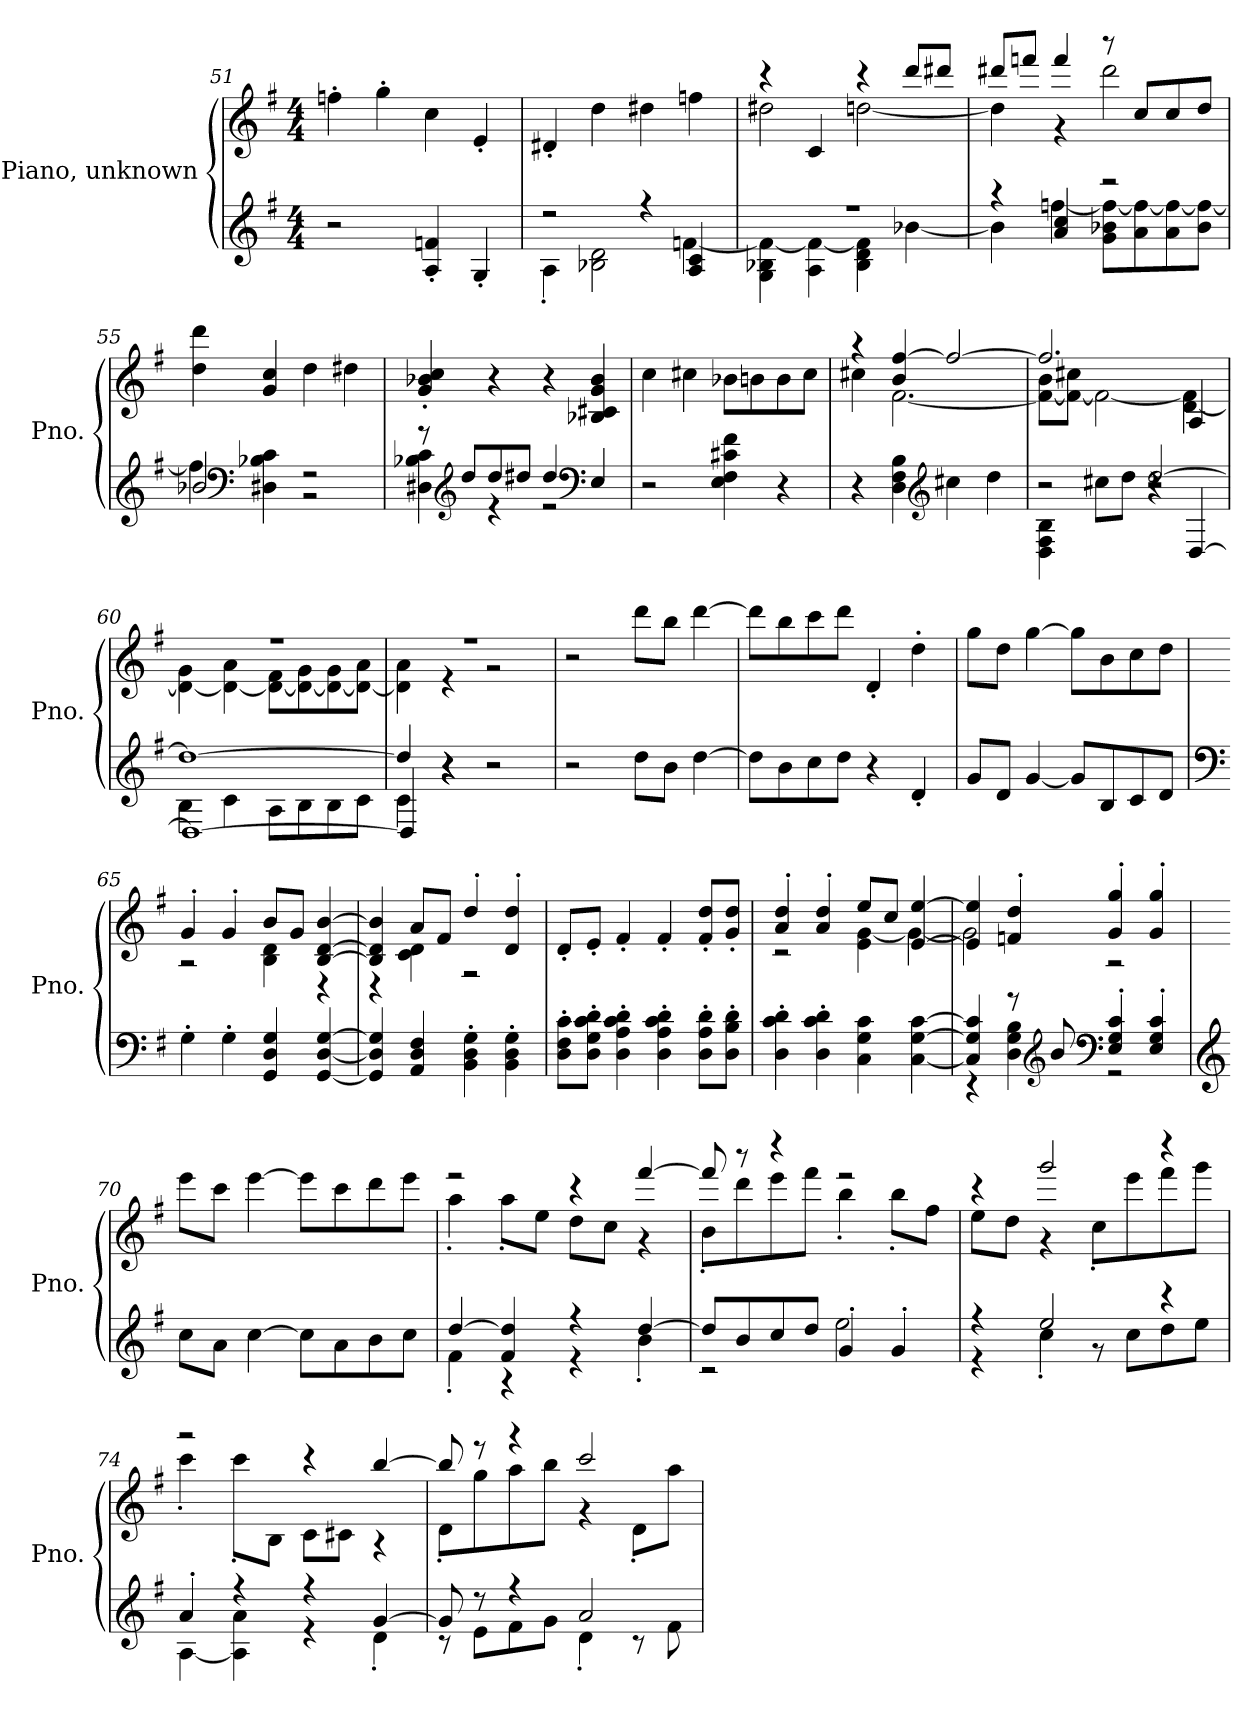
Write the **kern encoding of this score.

**kern	**kern
*part1	*part1
*staff2	*staff1
*I"Piano, unknown	*
*I'Pno.	*
!!LO:PB:g=z
*clefG2	*clefG2
*k[f#]	*k[f#]
*M4/4	*M4/4
=51	=51
2r	4ffn'\
.	4gg'\
4A/' 4fn/'	4cc\
4G'/	4e'/
=52	=52
*^	*
2r	4A'\	4d#X'/
.	2B-X\ 2d\	4dd\
4r	.	4dd#X\
4A/ 4c/	[4fn\	4ffn\
=53	=53	=53
*	*	*^
1r	4G\ 4B-X\ 4f\_	4r	2dd#X\
.	4A\ 4f\_	4c/	.
.	4B-\ 4d\ 4f\]	4r	[2ddn\
.	[4b-X\	8ddd/L	.
.	.	8ddd#X/J	.
=54	=54	=54	=54
4r	4b-\]	8ddd#X/L	4dd\]
.	.	8fffn/J	.
4a/ 4cc/	[4ffn\	4fff/	4r
2r	8g\ 8b-X\ 8ff\_L	8r	2ddd#\
.	8a\ 8ff\_	8cc/L	.
.	8a\ 8ff\_	8cc/	.
.	8b-\ 8ff\_J	8dd/J	.
*	*	*v	*v
=55	=55	=55
2b-X/	4ff\]	4dd\ 4ddd\
*clefF4	*	*
.	4D#X\ 4B-X\ 4c\	4g/ 4cc/
2r	2r	4dd\
.	.	4dd#X\
!!LO:LB:g=z
=56	=56	=56
8r	4D#X\ 4B-X\ 4c\	4g/' 4b-X/' 4cc/'
*clefG2	*	*
8dd/L	.	.
8dd/	4r	4r
8dd#X/J	.	.
4dd#/	2r	4r
*clefF4	*	*
4E/	.	4B-X/ 4c#X/ 4g/ 4b-/
*v	*v	*
=57	=57
2r	4cc\
.	4cc#X\
4E\ 4F#\ 4c#X\ 4f#\	8b-X\L
.	8bn\
4r	8b\
.	8cc#\J
=58	=58
*	*^
4r	4r	4cc#X\
4D\ 4F#\ 4B\	4b/ [4ff#/	[2.f#\
*clefG2	*	*
4cc#X\	2ff#/_	.
4dd\	.	.
=59	=59	=59
*^	*	*
*	*^	*	*
2r	4D\ 4F#\ 4B\	2r	2.ff#/]	8f#\_ 8b\L
.	.	.	.	8f#\_ 8cc#X\J
.	8cc#X\L	.	.	2f#\_
.	8dd\J	.	.	.
[2dd/	2r	4r	.	.
.	.	[4D/	4A/	[4d\ 4f#\]
!!LO:LB:g=z	!!
=60	=60	=60	=60	=60
1dd_	4B\	1D_	1r	4d\_ 4g\
.	4c\	.	.	4d\_ 4a\
.	8A\L	.	.	8d\_ 8f#\L
.	8B\	.	.	8d\_ 8g\
.	8B\	.	.	8d\_ 8g\
.	8c\J	.	.	8d\_ 8a\J
=61	=61	=61	=61	=61
4dd/]	4c\	4D/]	1r	4d\] 4a\
4r	4r	4r	.	4r
2r	2r	2r	.	2r
*v	*v	*v	*	*
*	*v	*v
=62	=62
2r	2r
8dd\L	8ddd\L
8b\J	8bb\J
[4dd\	[4ddd\
=63	=63
8dd\L]	8ddd\L]
8b\	8bb\
8cc\	8ccc\
8dd\J	8ddd\J
4r	4d'/
4d'/	4dd'\
=64	=64
8g/L	8gg\L
8d/J	8dd\J
[4g/	[4gg\
8g/L]	8gg\L]
8B/	8b\
8c/	8cc\
8d/J	8dd\J
=65	=65
*clefF4	*
*	*^
4G'\	4g'/	2r
4G'\	4g'/	.
4GG/ 4D/ 4G/	8b/L	4B\ 4d\
.	8g/J	.
[4GG/ [4D/ [4G/	[4B/ [4d/ [4b/	4r
!!LO:LB:g=z	!!
=66	=66	=66
4GG/] 4D/] 4G/]	4B/] 4d/] 4b/]	4r
4AA/ 4D/ 4F#/	8a/L	4c\ 4d\
.	8f#/J	.
4BB\' 4D\' 4G\'	4dd'/	2r
4BB\' 4D\' 4G\'	4d/' 4dd/'	.
*	*v	*v
=67	=67
8D\' 8F#\' 8c\'L	8d'/L
8D\' 8G\' 8c\' 8d\'J	8e'/J
4D\' 4A\' 4c\' 4d\'	4f#'/
4D\' 4A\' 4c\' 4d\'	4f#'/
8D\' 8A\' 8d\'L	8f#/' 8dd/'L
8D\' 8B\' 8d\'J	8g/' 8dd/'J
=68	=68
*	*^
4D\' 4c\' 4d\'	4a/' 4dd/'	2r
4D\' 4c\' 4d\'	4a/' 4dd/'	.
4C\ 4G\ 4c\	8ee/L	4e\ [4g\
.	8cc/J	.
[4C\ [4G\ [4c\	[4e/ [4ee/	4g\_
=69	=69	=69
*^	*	*
4C/] 4G/] 4c/]	4r	4e/] 4ee/]	2g\]
8r	4D\ 4G\ 4B\	4fn/' 4dd/'	.
*clefG2	*	*	*
8b/	.	.	.
*clefF4	*	*	*
4E/' 4G/' 4c/'	2r	4g/' 4gg/'	2r
4E/' 4G/' 4c/'	.	4g/' 4gg/'	.
*v	*v	*	*
*	*v	*v
!!LO:LB:g=z
=70	=70
*clefG2	*
8cc\L	8eee\L
8a\J	8ccc\J
[4cc\	[4eee\
8cc\L]	8eee\L]
8a\	8ccc\
8b\	8ddd\
8cc\J	8eee\J
=71	=71
*^	*^
[4dd/	4f#'\	2r	4aa'\
4f#/ 4dd/]	4r	.	8aa'\L
.	.	.	8ee\J
4r	4r	4r	8dd\L
.	.	.	8cc\J
[4dd/	4b'\	[4fff#/	4r
=72	=72	=72	=72
8dd/L]	2r	8fff#/]	8b'\L
8b/	.	8r	8ddd\
8cc/	.	4r	8eee\
8dd/J	.	.	8fff#\J
4g'/	2ee\	2r	4bb'\
4g'/	.	.	8bb'\L
.	.	.	8ff#\J
=73	=73	=73	=73
4r	4r	4r	8ee\L
.	.	.	8dd\J
2ee/	4cc'\	2ggg/	4r
.	8r	.	8cc'\L
.	8cc\L	.	8eee\
4r	8dd\	4r	8fff#\
.	8ee\J	.	8ggg\J
=74	=74	=74	=74
4a'/	[4A\	2r	4ccc'\
4r	4A\] 4a\	.	8ccc'\L
.	.	.	8B\J
4r	4r	4r	8c\L
.	.	.	8c#X\J
[4g/	4d'\	[4bb/	4r
!!LO:LB:g=z	!!
=75	=75	=75	=75
8g/]	8r	8bb/]	8d'\L
8r	8e\L	8r	8gg\
4r	8f#\	4r	8aa\
.	8g\J	.	8bb\J
2a/	4d'\	2ccc/	4r
.	8r	.	8d'\L
.	8f#\	.	8aa\J
*v	*v	*	*
*	*v	*v
=	=
*-	*-
